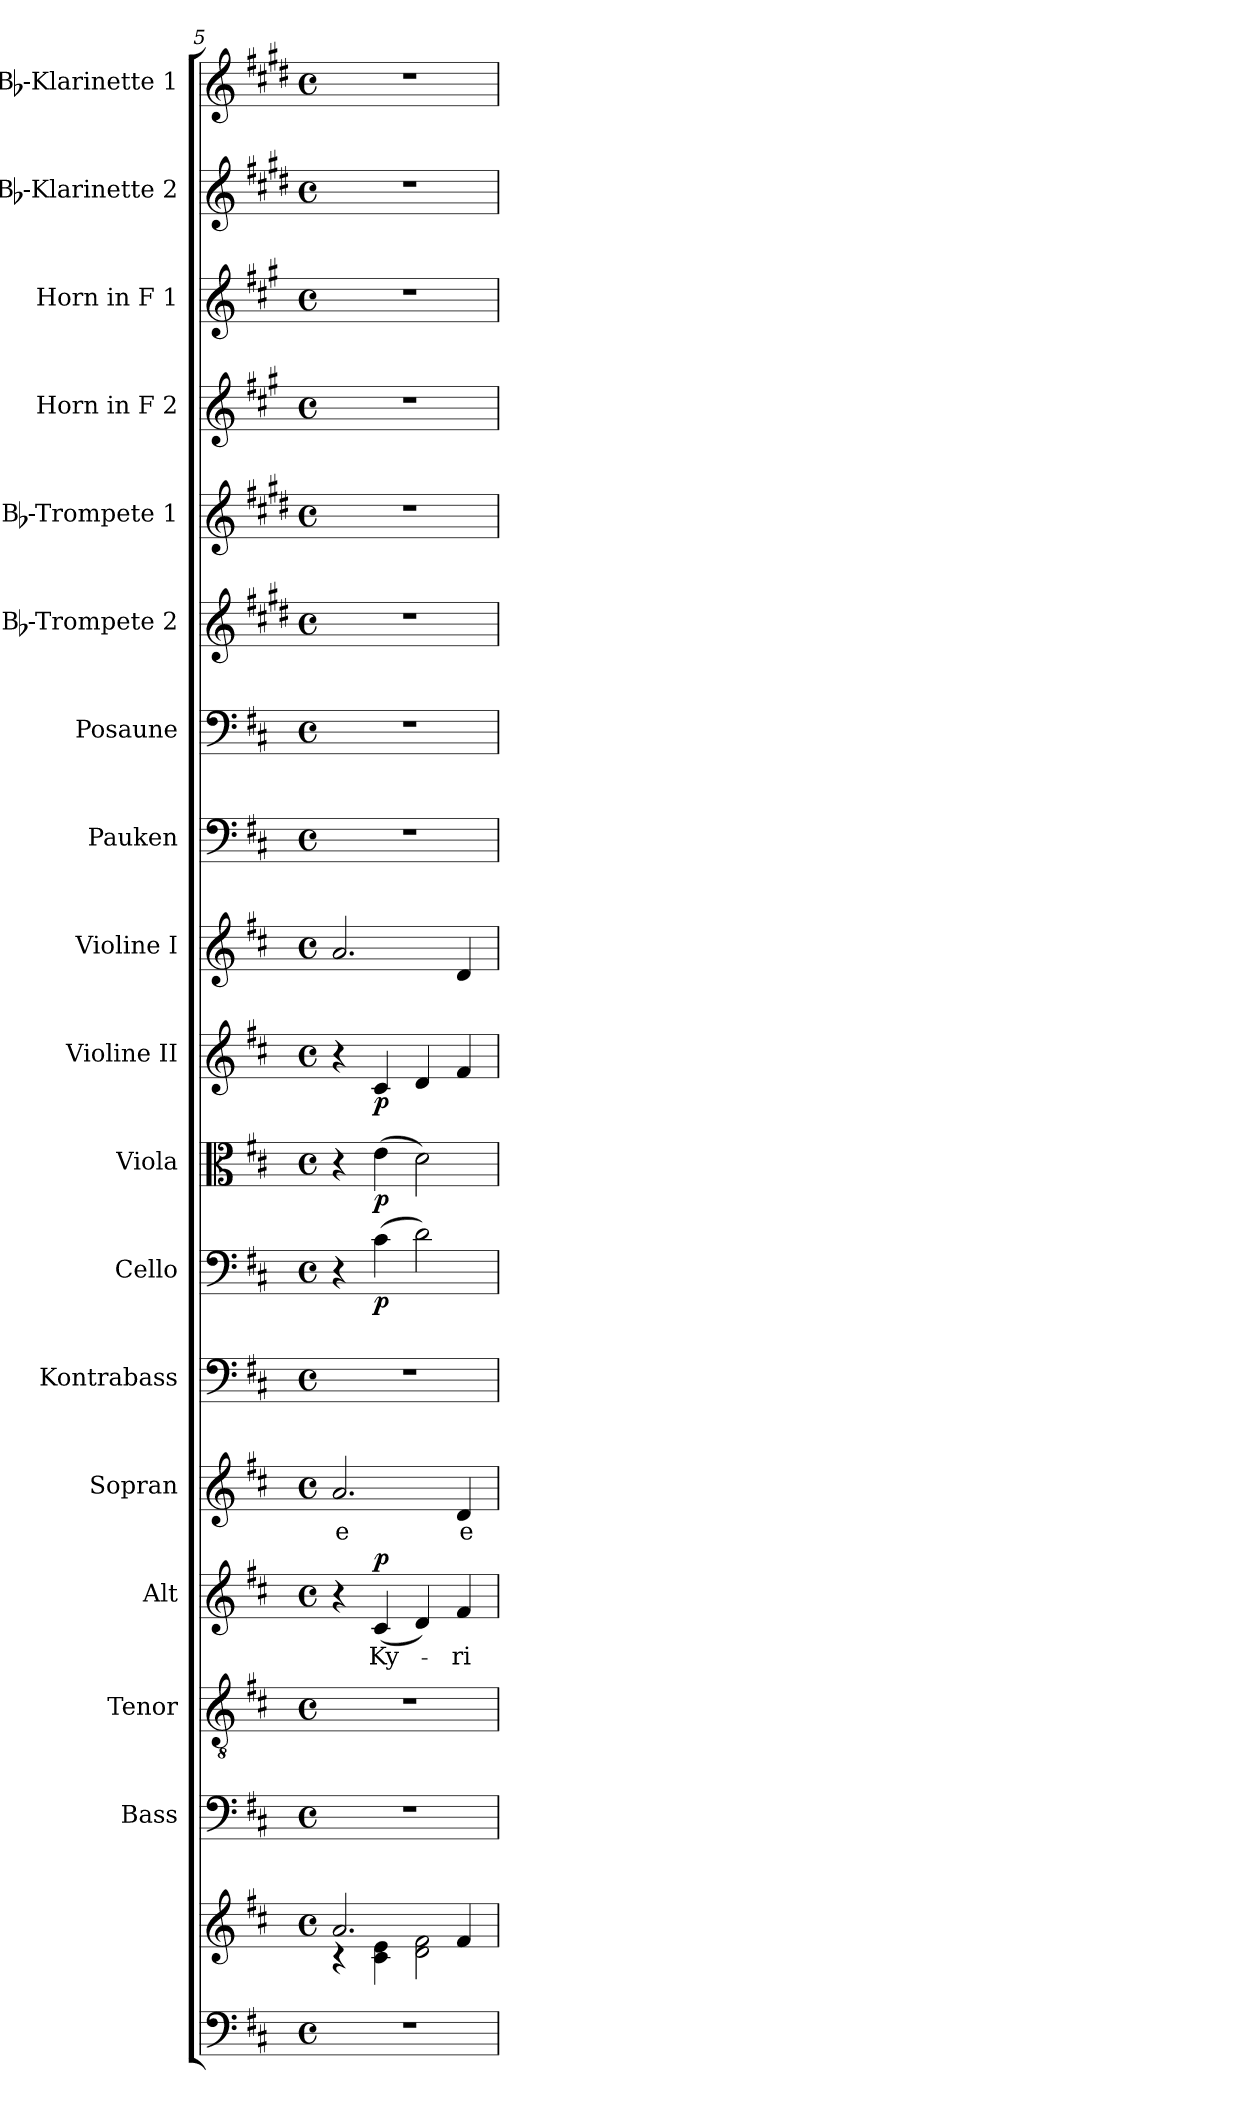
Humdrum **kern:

**kern	**kern	**kern	**kern	**kern	**text	**dynam	**kern	**text	**kern	**kern	**dynam	**kern	**dynam	**kern	**dynam	**kern	**kern	**kern	**kern	**kern	**kern	**kern	**kern	**kern
*part18	*part18	*part17	*part16	*part15	*part15	*part15	*part14	*part14	*part13	*part12	*part12	*part11	*part11	*part10	*part10	*part9	*part8	*part7	*part6	*part5	*part4	*part3	*part2	*part1
*staff19	*staff18	*staff17	*staff16	*staff15	*staff15	*staff15	*staff14	*staff14	*staff13	*staff12	*staff12	*staff11	*staff11	*staff10	*staff10	*staff9	*staff8	*staff7	*staff6	*staff5	*staff4	*staff3	*staff2	*staff1
*	*	*I"Bass	*I"Tenor	*I"Alt	*	*	*I"Sopran	*	*I"Kontrabass	*I"Cello	*	*I"Viola	*	*I"Violine II	*	*I"Violine I	*I"Pauken	*I"Posaune	*I"Bb-Trompete 2	*I"Bb-Trompete 1	*I"Horn in F 2	*I"Horn in F 1	*I"Bb-Klarinette 2	*I"Bb-Klarinette 1
*	*	*I'B.	*I'T.	*I'A.	*	*	*I'S.	*	*I'Kb.	*	*	*I'Vla.	*	*I'Vl. II	*	*I'Vl. I	*I'Pk.	*I'Pos.	*I'Bb Trp. 2	*I'Bb Trp. 1	*	*	*I'Bb Kl. 2	*I'Bb Kl. 1
*clefF4	*clefG2	*clefF4	*clefGv2	*clefG2	*	*	*clefG2	*	*clefF4	*clefF4	*	*clefC3	*	*clefG2	*	*clefG2	*clefF4	*clefF4	*clefG2	*clefG2	*clefG2	*clefG2	*clefG2	*clefG2
*	*	*	*	*	*	*	*	*	*ITrd7c12	*	*	*	*	*	*	*	*	*	*ITrd1c2	*ITrd1c2	*ITrd4c7	*ITrd4c7	*ITrd1c2	*ITrd1c2
*k[f#c#]	*k[f#c#]	*k[f#c#]	*k[f#c#]	*k[f#c#]	*	*	*k[f#c#]	*	*k[f#c#]	*k[f#c#]	*	*k[f#c#]	*	*k[f#c#]	*	*k[f#c#]	*k[f#c#]	*k[f#c#]	*k[f#c#]	*k[f#c#]	*k[f#c#]	*k[f#c#]	*k[f#c#]	*k[f#c#]
*D:	*D:	*D:	*D:	*D:	*	*	*D:	*	*D:	*D:	*	*D:	*	*D:	*	*D:	*D:	*D:	*D:	*D:	*D:	*D:	*D:	*D:
*M4/4	*M4/4	*M4/4	*M4/4	*M4/4	*	*	*M4/4	*	*M4/4	*M4/4	*	*M4/4	*	*M4/4	*	*M4/4	*M4/4	*M4/4	*M4/4	*M4/4	*M4/4	*M4/4	*M4/4	*M4/4
*met(c)	*met(c)	*met(c)	*met(c)	*met(c)	*	*	*met(c)	*	*met(c)	*met(c)	*	*met(c)	*	*met(c)	*	*met(c)	*met(c)	*met(c)	*met(c)	*met(c)	*met(c)	*met(c)	*met(c)	*met(c)
=5	=5	=5	=5	=5	=5	=5	=5	=5	=5	=5	=5	=5	=5	=5	=5	=5	=5	=5	=5	=5	=5	=5	=5	=5
*	*^	*	*	*	*	*	*	*	*	*	*	*	*	*	*	*	*	*	*	*	*	*	*	*
!	!	!	!	!	!	!	!	!	!LO:LY:b	!	!	!	!	!	!	!	!	!	!	!	!	!	!	!	!
1r	2.a/	4rc	1r	1r	4r	.	.	2.a/	-e	1r	4r	.	4r	.	4r	.	2.a/	1r	1r	1r	1r	1r	1r	1r	1r
!	!	!	!	!	!	!LO:LY:b	!LO:DY:a	!	!	!	!	!LO:DY:b	!	!LO:DY:b	!	!LO:DY:b	!	!	!	!	!	!	!	!	!
.	.	4c#\ 4e\	.	.	(<4c#/	Ky-	p	.	.	.	(>4c#\	p	(>4e\	p	4c#/	p	.	.	.	.	.	.	.	.	.
.	.	2d\ 2f#\	.	.	4d/)	.	.	.	.	.	2d\)	.	2d\)	.	4d/	.	.	.	.	.	.	.	.	.	.
!	!	!	!	!	!	!LO:LY:b	!	!	!LO:LY:b	!	!	!	!	!	!	!	!	!	!	!	!	!	!	!	!
.	4f#/	.	.	.	4f#/	-ri-	.	4d/	e-	.	.	.	.	.	4f#/	.	4d/	.	.	.	.	.	.	.	.
*	*v	*v	*	*	*	*	*	*	*	*	*	*	*	*	*	*	*	*	*	*	*	*	*	*	*
=	=	=	=	=	=	=	=	=	=	=	=	=	=	=	=	=	=	=	=	=	=	=	=	=
*-	*-	*-	*-	*-	*-	*-	*-	*-	*-	*-	*-	*-	*-	*-	*-	*-	*-	*-	*-	*-	*-	*-	*-	*-
